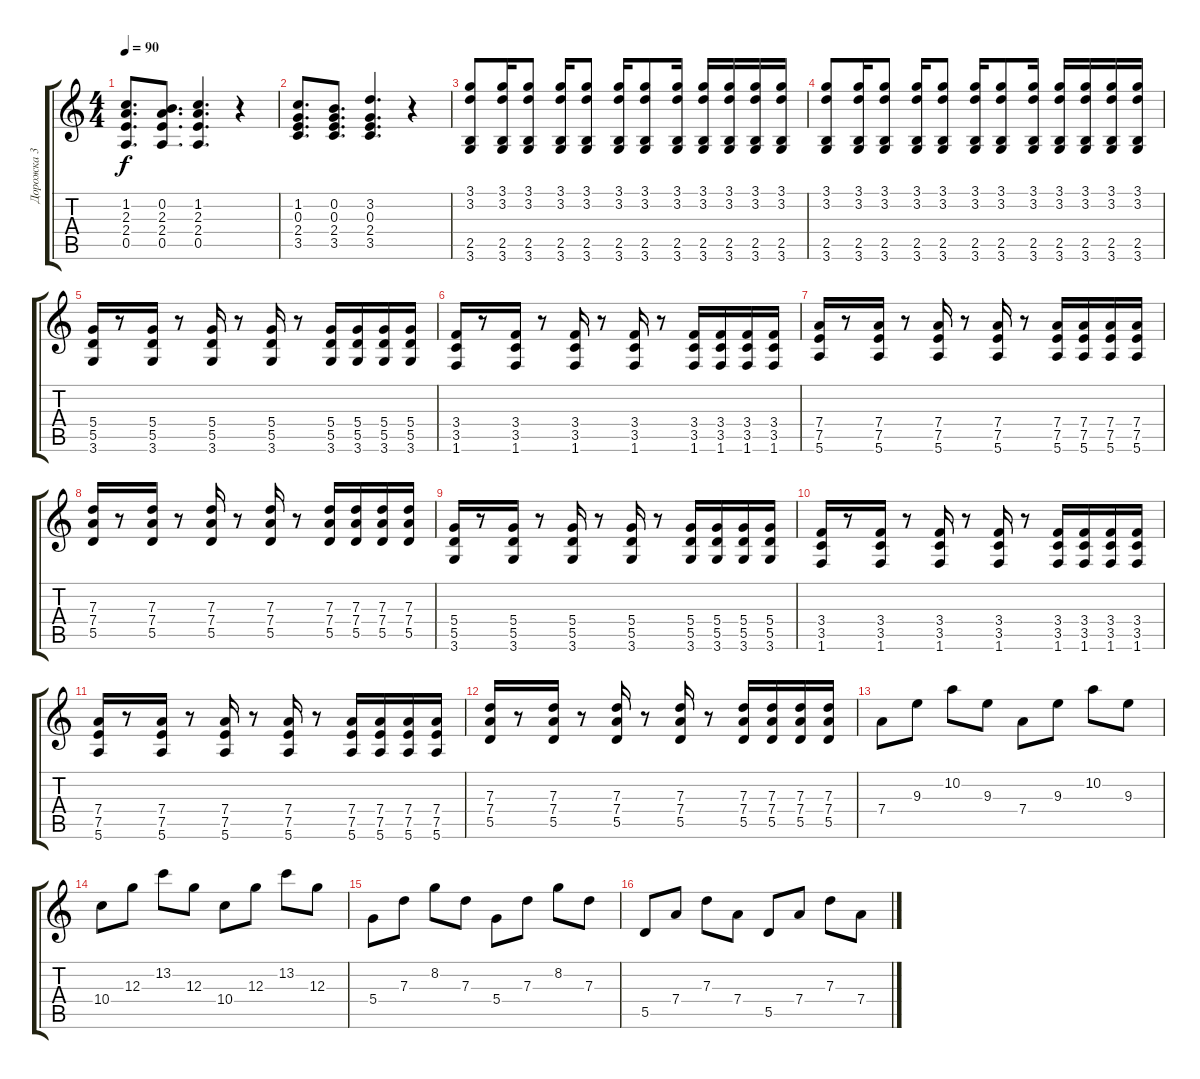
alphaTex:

\track ("Дорожка 3" "Дорожка 3") {instrument acousticguitarsteel}
\staff {score tabs}
\tuning (E4 B3 G3 D3 A2 E2) {hide}
\ts (4 4)
\tempo 90
\clef g2
\ks c
(1.2 2.3 2.4 0.5).8{d dy f} (0.2 2.3 2.4 0.5).8{d} (1.2 2.3 2.4 0.5).4{d} r.4 |
(1.2 0.3 2.4 3.5).8{d} (0.2 0.3 2.4 3.5).8{d} (3.2 0.3 2.4 3.5).4{d} r.4 |
(3.1 3.2 2.5 3.6).8 (3.1 3.2 2.5 3.6).16 (3.1 3.2 2.5 3.6).8 (3.1 3.2 2.5 3.6).16 (3.1 3.2 2.5 3.6).8 (3.1 3.2 2.5 3.6).16 (3.1 3.2 2.5 3.6).8 (3.1 3.2 2.5 3.6).16 (3.1 3.2 2.5 3.6).16 (3.1 3.2 2.5 3.6).16 (3.1 3.2 2.5 3.6).16 (3.1 3.2 2.5 3.6).16 |
(3.1 3.2 2.5 3.6).8 (3.1 3.2 2.5 3.6).16 (3.1 3.2 2.5 3.6).8 (3.1 3.2 2.5 3.6).16 (3.1 3.2 2.5 3.6).8 (3.1 3.2 2.5 3.6).16 (3.1 3.2 2.5 3.6).8 (3.1 3.2 2.5 3.6).16 (3.1 3.2 2.5 3.6).16 (3.1 3.2 2.5 3.6).16 (3.1 3.2 2.5 3.6).16 (3.1 3.2 2.5 3.6).16 |
(5.4 5.5 3.6).16 r.8 (5.4 5.5 3.6).16 r.8 (5.4 5.5 3.6).16 r.8 (5.4 5.5 3.6).16 r.8 (5.4 5.5 3.6).16 (5.4 5.5 3.6).16 (5.4 5.5 3.6).16 (5.4 5.5 3.6).16 |
(3.4 3.5 1.6).16 r.8 (3.4 3.5 1.6).16 r.8 (3.4 3.5 1.6).16 r.8 (3.4 3.5 1.6).16 r.8 (3.4 3.5 1.6).16 (3.4 3.5 1.6).16 (3.4 3.5 1.6).16 (3.4 3.5 1.6).16 |
(7.4 7.5 5.6).16 r.8 (7.4 7.5 5.6).16 r.8 (7.4 7.5 5.6).16 r.8 (7.4 7.5 5.6).16 r.8 (7.4 7.5 5.6).16 (7.4 7.5 5.6).16 (7.4 7.5 5.6).16 (7.4 7.5 5.6).16 |
(7.3 7.4 5.5).16 r.8 (7.3 7.4 5.5).16 r.8 (7.3 7.4 5.5).16 r.8 (7.3 7.4 5.5).16 r.8 (7.3 7.4 5.5).16 (7.3 7.4 5.5).16 (7.3 7.4 5.5).16 (7.3 7.4 5.5).16 |
(5.4 5.5 3.6).16 r.8 (5.4 5.5 3.6).16 r.8 (5.4 5.5 3.6).16 r.8 (5.4 5.5 3.6).16 r.8 (5.4 5.5 3.6).16 (5.4 5.5 3.6).16 (5.4 5.5 3.6).16 (5.4 5.5 3.6).16 |
(3.4 3.5 1.6).16 r.8 (3.4 3.5 1.6).16 r.8 (3.4 3.5 1.6).16 r.8 (3.4 3.5 1.6).16 r.8 (3.4 3.5 1.6).16 (3.4 3.5 1.6).16 (3.4 3.5 1.6).16 (3.4 3.5 1.6).16 |
(7.4 7.5 5.6).16 r.8 (7.4 7.5 5.6).16 r.8 (7.4 7.5 5.6).16 r.8 (7.4 7.5 5.6).16 r.8 (7.4 7.5 5.6).16 (7.4 7.5 5.6).16 (7.4 7.5 5.6).16 (7.4 7.5 5.6).16 |
(7.3 7.4 5.5).16 r.8 (7.3 7.4 5.5).16 r.8 (7.3 7.4 5.5).16 r.8 (7.3 7.4 5.5).16 r.8 (7.3 7.4 5.5).16 (7.3 7.4 5.5).16 (7.3 7.4 5.5).16 (7.3 7.4 5.5).16 |
7.4.8 9.3.8 10.2.8 9.3.8 7.4.8 9.3.8 10.2.8 9.3.8 |
10.4.8 12.3.8 13.2.8 12.3.8 10.4.8 12.3.8 13.2.8 12.3.8 |
5.4.8 7.3.8 8.2.8 7.3.8 5.4.8 7.3.8 8.2.8 7.3.8 |
5.5.8 7.4.8 7.3.8 7.4.8 5.5.8 7.4.8 7.3.8 7.4.8
